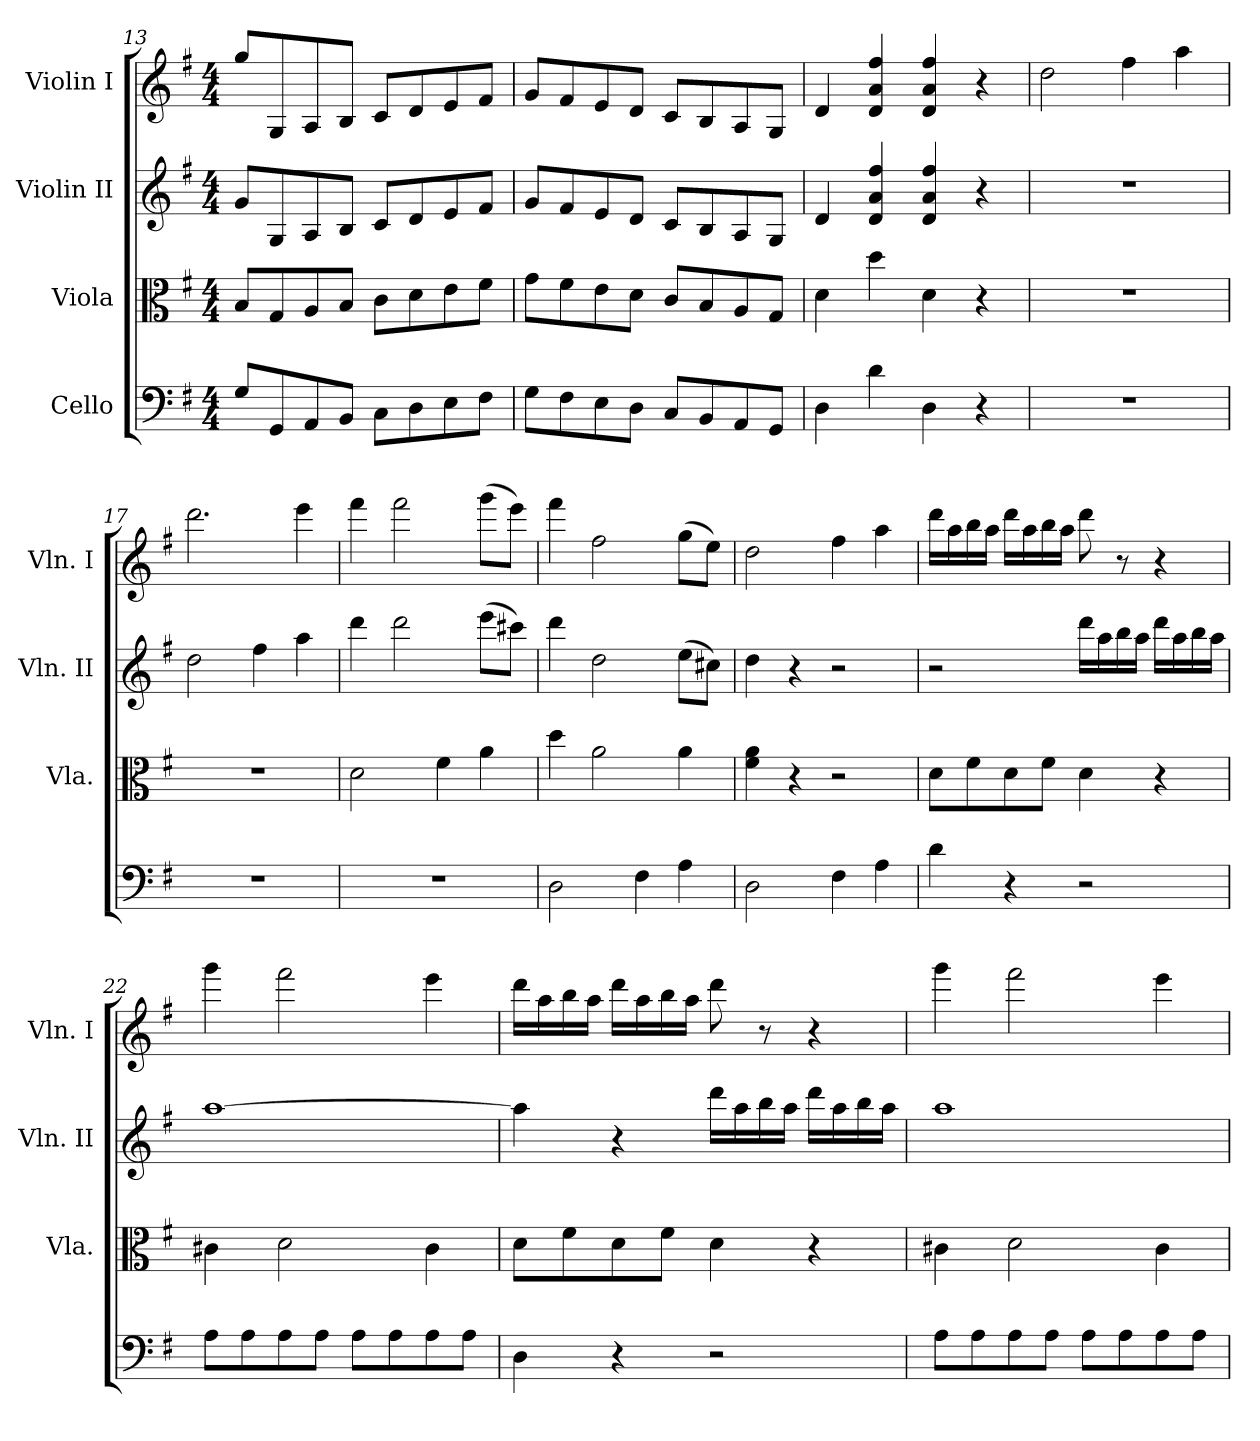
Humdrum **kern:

**kern	**kern	**kern	**kern
*part4	*part3	*part2	*part1
*staff4	*staff3	*staff2	*staff1
*I"Cello	*I"Viola	*I"Violin II	*I"Violin I
*	*I'Vla.	*I'Vln. II	*I'Vln. I
*clefF4	*clefC3	*clefG2	*clefG2
*k[f#]	*k[f#]	*k[f#]	*k[f#]
*G:	*G:	*G:	*G:
*M4/4	*M4/4	*M4/4	*M4/4
=13	=13	=13	=13
8GL	8BL	8gL	8ggL
8GG	8G	8G	8G
8AA	8A	8A	8A
8BBJ	8BJ	8BJ	8BJ
8CL	8cL	8cL	8cL
8D	8d	8d	8d
8E	8e	8e	8e
8F#J	8f#J	8f#J	8f#J
=14	=14	=14	=14
8GL	8gL	8gL	8gL
8F#	8f#	8f#	8f#
8E	8e	8e	8e
8DJ	8dJ	8dJ	8dJ
8CL	8cL	8cL	8cL
8BB	8B	8B	8B
8AA	8A	8A	8A
8GGJ	8GJ	8GJ	8GJ
=15	=15	=15	=15
4D	4d	4d	4d
4d	4dd	4d 4a 4ff#	4d 4a 4ff#
4D	4d	4d 4a 4ff#	4d 4a 4ff#
4r	4r	4r	4r
=16	=16	=16	=16
1r	1r	1r	2dd
.	.	.	4ff#
.	.	.	4aa
=17	=17	=17	=17
1r	1r	2dd	2.ddd
.	.	4ff#	.
.	.	4aa	4eee
=18	=18	=18	=18
1r	2d	4ddd	4fff#
.	.	2ddd	2fff#
.	4f#	.	.
.	4a	(8eeeL	(8gggL
.	.	8ccc#XJ)	8eeeJ)
=19	=19	=19	=19
2D	4dd	4ddd	4fff#
.	2a	2dd	2ff#
4F#	.	.	.
4A	4a	(8eeL	(8ggL
.	.	8cc#XJ)	8eeJ)
=20	=20	=20	=20
2D	4f# 4a	4dd	2dd
.	4r	4r	.
4F#	2r	2r	4ff#
4A	.	.	4aa
=21	=21	=21	=21
4d	8dL	2r	16dddLL
.	.	.	16aa
.	8f#	.	16bb
.	.	.	16aaJJ
4r	8d	.	16dddLL
.	.	.	16aa
.	8f#J	.	16bb
.	.	.	16aaJJ
2r	4d	16dddLL	8ddd
.	.	16aa	.
.	.	16bb	8r
.	.	16aaJJ	.
.	4r	16dddLL	4r
.	.	16aa	.
.	.	16bb	.
.	.	16aaJJ	.
=22	=22	=22	=22
8AL	4c#X	[1aa	4ggg
8A	.	.	.
8A	2d	.	2fff#
8AJ	.	.	.
8AL	.	.	.
8A	.	.	.
8A	4c#	.	4eee
8AJ	.	.	.
=23	=23	=23	=23
4D	8dL	4aa]	16dddLL
.	.	.	16aa
.	8f#	.	16bb
.	.	.	16aaJJ
4r	8d	4r	16dddLL
.	.	.	16aa
.	8f#J	.	16bb
.	.	.	16aaJJ
2r	4d	16dddLL	8ddd
.	.	16aa	.
.	.	16bb	8r
.	.	16aaJJ	.
.	4r	16dddLL	4r
.	.	16aa	.
.	.	16bb	.
.	.	16aaJJ	.
=24	=24	=24	=24
8AL	4c#X	1aa	4ggg
8A	.	.	.
8A	2d	.	2fff#
8AJ	.	.	.
8AL	.	.	.
8A	.	.	.
8A	4c#	.	4eee
8AJ	.	.	.
=	=	=	=
*-	*-	*-	*-
